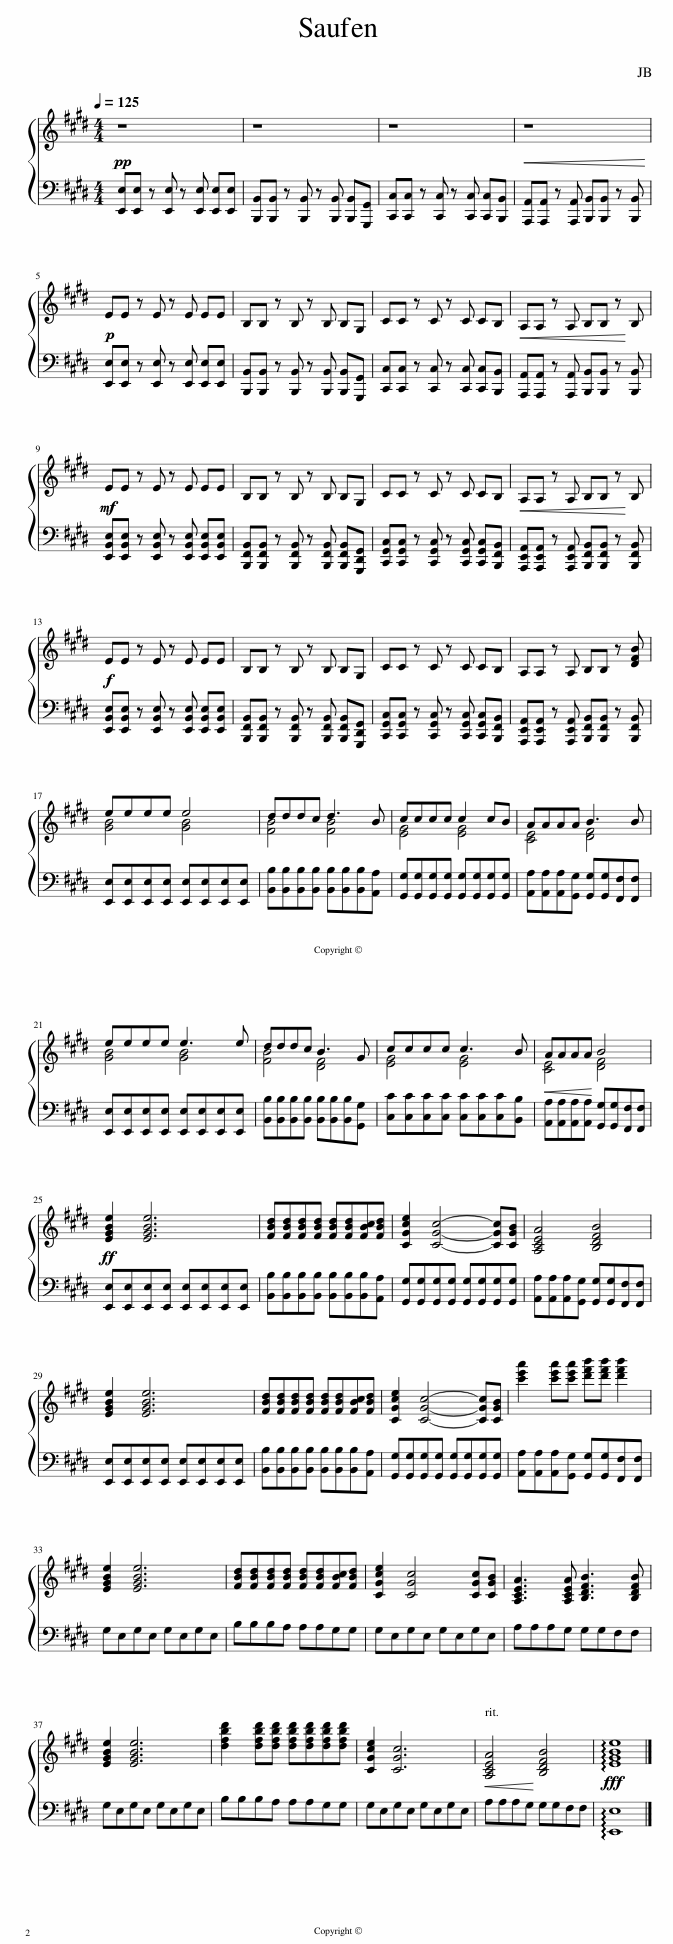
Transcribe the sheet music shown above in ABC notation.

X:1
%%score { ( 1 3 ) | 2 }
L:1/8
Q:1/4=125
M:4/4
I:linebreak $
K:E
V:1 treble
V:3 treble
V:2 bass
V:1
!pp! z8 | z8 | z8 |!<(! z8!<)! |$!p! EE z E z E EE | %5
 B,B, z B, z B, B,G, | CC z C z C CB, |!<(! A,A, z A, B,B, z!<)! B, |$!mf! EE z E z E EE | B,B, z B, z B, B,G, | %10
 CC z C z C CB, |!<(! A,A, z A, B,B, z!<)! B, |$!f! EE z E z E EE | B,B, z B, z B, B,G, | CC z C z C CB, | %15
 A,A, z A, B,B, z [DFB] |$ eeee e4 | dddc d3 B | cccc c2 cB | AAAA B3 B |$ %20
 eeee e3 e | dddc B3 G | cccc c3 B |!<(! AAAA!<)! B4 |$!ff! [EGBe]2 [EGBe]6 | %25
 [FBd][FBd][FBd][FBd] [FBd][FBd][FBc][FBd] | [CGce]2 [CGc]4- [CGc][CGB] | [A,CEA]4 [B,DFB]4 |$ [EGBe]2 [EGBe]6 | [FBd][FBd][FBd][FBd] [FBd][FBd][FBc][FBd] | %30
 [CGce]2 [CGc]4- [CGc][CGB] | [c'e'a']2 [c'e'a'][c'e'a'] [d'f'b'][d'f'b'] [d'f'b']2 |$ [EGBe]2 [EGBe]6 | [FBd][FBd][FBd][FBd] [FBd][FBd][FBc][FBd] | [CGce]2 [CGc]4 [CGc][CGB] | %35
 [A,CEA]3 [A,CEA] [B,DFB]3 [B,DFB] |$ [EGBe]2 [EGBe]6 | [dfbd']2 [dfbd'][dfbd'] [dfbd'][dfbd'][dfbd'][dfbd'] | [CGce]2 [CGc]6 |!<(! [A,CEA]4!<)! [B,DFB]4 | %40
!fff! !arpeggio![EGBe]8 |] %41
V:2
 [E,,E,][E,,E,] z [E,,E,] z [E,,E,] [E,,E,][E,,E,] | [B,,,B,,][B,,,B,,] z [B,,,B,,] z [B,,,B,,] [B,,,B,,][G,,,G,,] | [C,,C,][C,,C,] z [C,,C,] z [C,,C,] [C,,C,][B,,,B,,] | [A,,,A,,][A,,,A,,] z [A,,,A,,] [B,,,B,,][B,,,B,,] z [B,,,B,,] |$ [E,,E,][E,,E,] z [E,,E,] z [E,,E,] [E,,E,][E,,E,] | %5
 [B,,,B,,][B,,,B,,] z [B,,,B,,] z [B,,,B,,] [B,,,B,,][G,,,G,,] | [C,,C,][C,,C,] z [C,,C,] z [C,,C,] [C,,C,][B,,,B,,] | [A,,,A,,][A,,,A,,] z [A,,,A,,] [B,,,B,,][B,,,B,,] z [B,,,B,,] |$ [E,,B,,E,][E,,B,,E,] z [E,,B,,E,] z [E,,B,,E,] [E,,B,,E,][E,,B,,E,] | [B,,,F,,B,,][B,,,F,,B,,] z [B,,,F,,B,,] z [B,,,F,,B,,] [B,,,F,,B,,][G,,,D,,G,,] | %10
 [C,,G,,C,][C,,G,,C,] z [C,,G,,C,] z [C,,G,,C,] [C,,G,,C,][B,,,F,,B,,] | [A,,,E,,A,,][A,,,E,,A,,] z [A,,,E,,A,,] [B,,,F,,B,,][B,,,F,,B,,] z [B,,,F,,B,,] |$ [E,,B,,E,][E,,B,,E,] z [E,,B,,E,] z [E,,B,,E,] [E,,B,,E,][E,,B,,E,] | [B,,,F,,B,,][B,,,F,,B,,] z [B,,,F,,B,,] z [B,,,F,,B,,] [B,,,F,,B,,][G,,,D,,G,,] | [C,,G,,C,][C,,G,,C,] z [C,,G,,C,] z [C,,G,,C,] [C,,G,,C,][B,,,F,,B,,] | %15
 [A,,,E,,A,,][A,,,E,,A,,] z [A,,,E,,A,,] [B,,,F,,B,,][B,,,F,,B,,] z [B,,,F,,B,,] |$ [E,,E,][E,,E,][E,,E,][E,,E,] [E,,E,][E,,E,][E,,E,][E,,E,] | [B,,B,][B,,B,][B,,B,][B,,B,] [B,,B,][B,,B,][B,,B,][A,,A,] | [G,,G,][G,,G,][G,,G,][G,,G,] [G,,G,][G,,G,][G,,G,][G,,G,] | [A,,A,][A,,A,][A,,A,][G,,G,] [G,,G,][G,,G,][F,,F,][F,,F,] |$ %20
 [E,,E,][E,,E,][E,,E,][E,,E,] [E,,E,][E,,E,][E,,E,][E,,E,] | [B,,B,][B,,B,][B,,B,][B,,B,] [B,,B,][B,,B,][B,,B,][G,,G,] | [C,C][C,C][C,C][C,C] [C,C][C,C][C,C][B,,B,] | [A,,A,][A,,A,][A,,A,][A,,A,] [G,,G,][G,,G,][F,,F,][F,,F,] |$ [E,,E,][E,,E,][E,,E,][E,,E,] [E,,E,][E,,E,][E,,E,][E,,E,] | %25
 [B,,B,][B,,B,][B,,B,][B,,B,] [B,,B,][B,,B,][B,,B,][A,,A,] | [G,,G,][G,,G,][G,,G,][G,,G,] [G,,G,][G,,G,][G,,G,][G,,G,] | [A,,A,][A,,A,][A,,A,][G,,G,] [G,,G,][G,,G,][F,,F,][F,,F,] |$ [E,,E,][E,,E,][E,,E,][E,,E,] [E,,E,][E,,E,][E,,E,][E,,E,] | [B,,B,][B,,B,][B,,B,][B,,B,] [B,,B,][B,,B,][B,,B,][A,,A,] | %30
 [G,,G,][G,,G,][G,,G,][G,,G,] [G,,G,][G,,G,][G,,G,][G,,G,] | [A,,A,][A,,A,][A,,A,][G,,G,] [G,,G,][G,,G,][F,,F,][F,,F,] |$ G,E,G,E, G,E,G,E, | B,B,B,A, A,A,G,G, | G,E,G,E, G,E,G,E, | %35
 A,A,A,G, G,G,F,F, |$ G,E,G,E, G,E,G,E, | B,B,B,A, A,A,G,G, | G,E,G,E, G,E,G,E, | A,A,A,G, G,G,F,F, | %40
 !arpeggio![E,,E,]8 |] %41
V:3
 x8 | x8 | x8 | x8 |$ x8 | %5
 x8 | x8 | x8 |$ x8 | x8 | %10
 x8 | x8 |$ x8 | x8 | x8 | %15
 x8 |$ [GB]4 [GB]4 | [FB]4 [FB]4 | [EG]4 [EG]4 | [CE]4 [DF]4 |$ %20
 [GB]4 [GB]4 | [FB]4 [DF]4 | [EG]4 [EG]4 | [CE]4 [DF]4 |$ x8 | %25
 x8 | x8 | x8 |$ x8 | x8 | %30
 x8 | x8 |$ x8 | x8 | x8 | %35
 x8 |$ x8 | x8 | x8 | x8 | %40
 x8 |] %41
